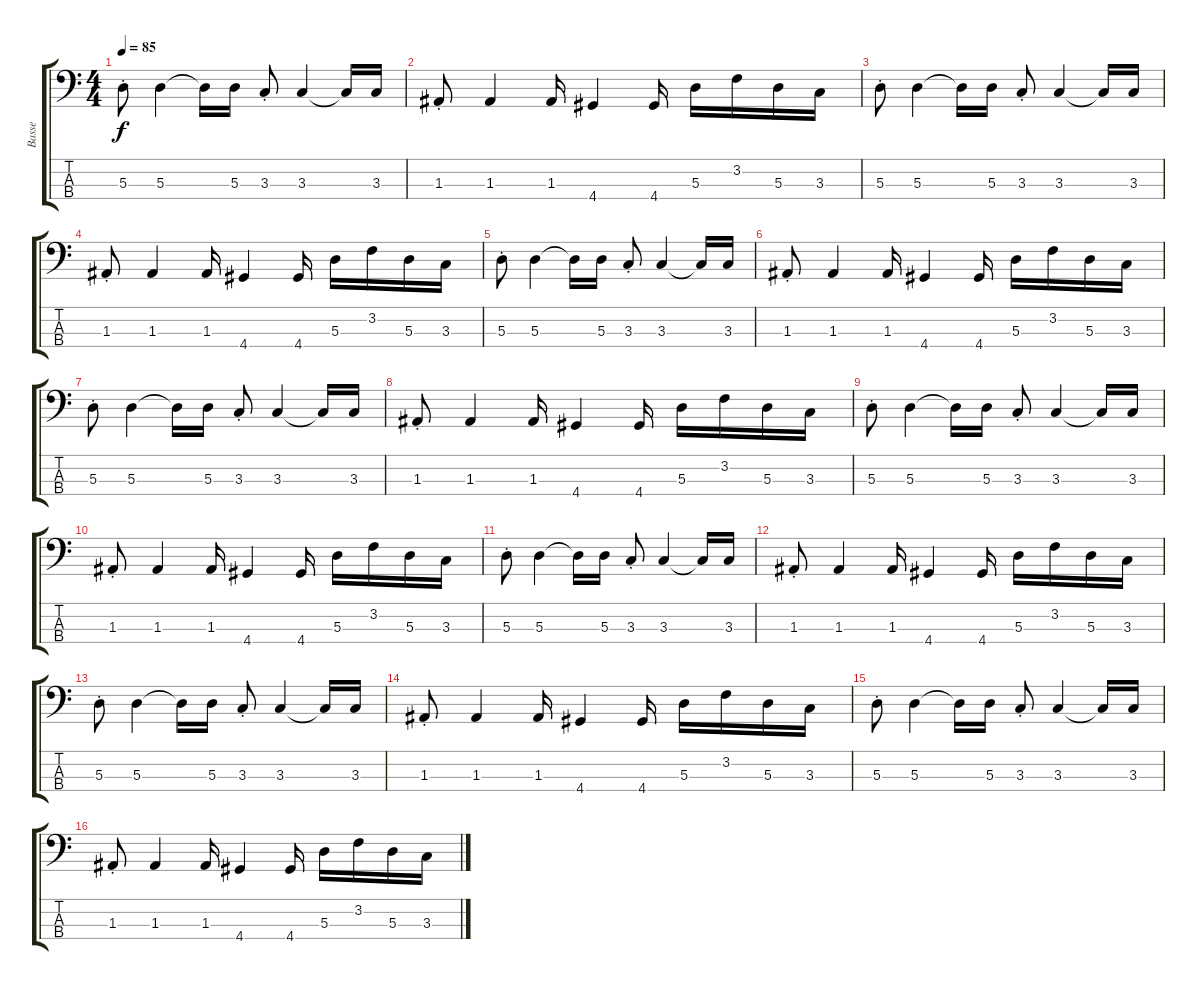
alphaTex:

\track ("Basse" "Basse") {instrument electricbassfinger}
\staff {score tabs}
\tuning (G2 D2 A1 E1) {hide}
\ts (4 4)
\tempo 85
\clef f4
\ks c
5.3{st}.8{dy f} 5.3.4 5.3{t}.16 5.3.16 3.3{st}.8 3.3.4 3.3{t}.16 3.3.16 |
1.3{st}.8 1.3.4 1.3.16 4.4.4 4.4.16 5.3.16 3.2.16 5.3.16 3.3.16 |
5.3{st}.8 5.3.4 5.3{t}.16 5.3.16 3.3{st}.8 3.3.4 3.3{t}.16 3.3.16 |
1.3{st}.8 1.3.4 1.3.16 4.4.4 4.4.16 5.3.16 3.2.16 5.3.16 3.3.16 |
5.3{st}.8 5.3.4 5.3{t}.16 5.3.16 3.3{st}.8 3.3.4 3.3{t}.16 3.3.16 |
1.3{st}.8 1.3.4 1.3.16 4.4.4 4.4.16 5.3.16 3.2.16 5.3.16 3.3.16 |
5.3{st}.8 5.3.4 5.3{t}.16 5.3.16 3.3{st}.8 3.3.4 3.3{t}.16 3.3.16 |
1.3{st}.8 1.3.4 1.3.16 4.4.4 4.4.16 5.3.16 3.2.16 5.3.16 3.3.16 |
5.3{st}.8 5.3.4 5.3{t}.16 5.3.16 3.3{st}.8 3.3.4 3.3{t}.16 3.3.16 |
1.3{st}.8 1.3.4 1.3.16 4.4.4 4.4.16 5.3.16 3.2.16 5.3.16 3.3.16 |
5.3{st}.8 5.3.4 5.3{t}.16 5.3.16 3.3{st}.8 3.3.4 3.3{t}.16 3.3.16 |
1.3{st}.8 1.3.4 1.3.16 4.4.4 4.4.16 5.3.16 3.2.16 5.3.16 3.3.16 |
5.3{st}.8 5.3.4 5.3{t}.16 5.3.16 3.3{st}.8 3.3.4 3.3{t}.16 3.3.16 |
1.3{st}.8 1.3.4 1.3.16 4.4.4 4.4.16 5.3.16 3.2.16 5.3.16 3.3.16 |
5.3{st}.8 5.3.4 5.3{t}.16 5.3.16 3.3{st}.8 3.3.4 3.3{t}.16 3.3.16 |
1.3{st}.8 1.3.4 1.3.16 4.4.4 4.4.16 5.3.16 3.2.16 5.3.16 3.3.16
